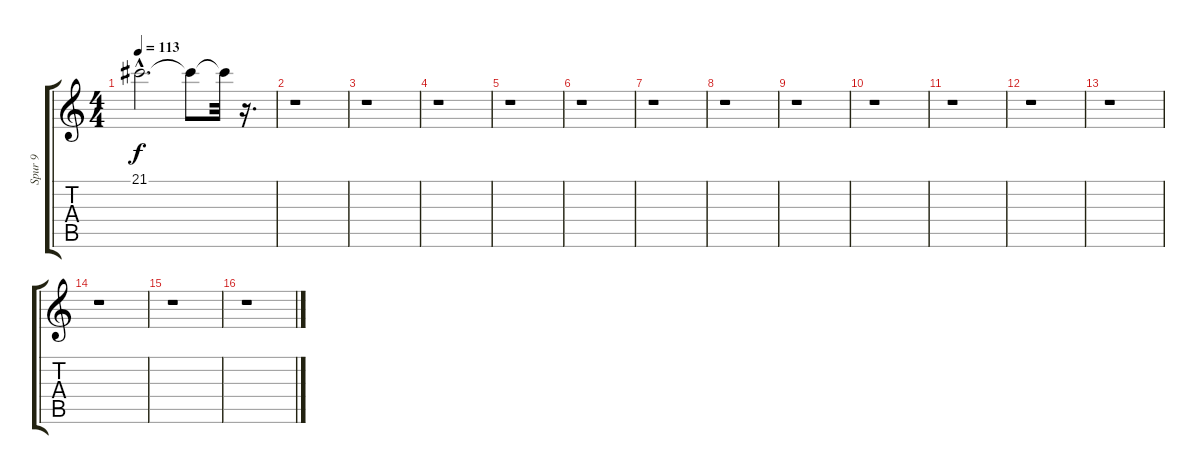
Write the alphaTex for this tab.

\track ("Spur 9" "Spur 9") {instrument stringensemble2}
\staff {score tabs}
\tuning (E4 B3 G3 D3 A2 E2) {hide}
\ts (4 4)
\tempo 113
\clef g2
\ks c
21.1{hac t}.2{d dy f} 21.1{t}.8 21.1{t}.32 r.16{d} |
r.1 |
r.1 |
r.1 |
r.1 |
r.1 |
r.1 |
r.1 |
r.1 |
r.1 |
r.1 |
r.1 |
r.1 |
r.1 |
r.1 |
r.1
